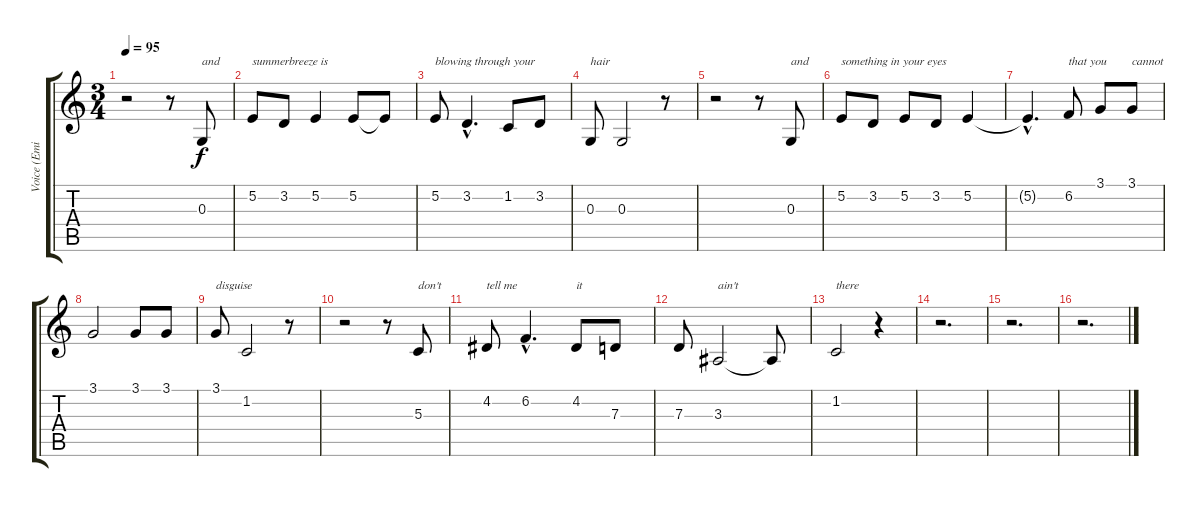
\track ("Voice (Emiliana Torrini)" "Voice (Emi") {instrument piccolo}
\staff {score tabs}
\tuning (E4 B3 G3 D3 A2 E2) {hide}
\ts (3 4)
\tempo 95
\clef g2
\ks c
r.2{dy f} r.8 0.3.8{txt "and"} |
5.2.8{txt "summerbreeze is"} 3.2.8 5.2.4 5.2.8 5.2{t}.8 |
5.2.8{txt "blowing through your"} 3.2{hac}.4{d} 1.2.8 3.2.8 |
0.3.8{txt "hair"} 0.3.2 r.8 |
r.2 r.8 0.3.8{txt "and"} |
5.2.8{txt "something in your eyes"} 3.2.8 5.2.8 3.2.8 5.2.4 |
5.2{hac t}.4{d} 6.2.8{txt "that you"} 3.1.8 3.1.8{txt "cannot"} |
3.1.2 3.1.8 3.1.8 |
3.1.8{txt "disguise"} 1.2.2 r.8 |
r.2 r.8 5.3.8{txt "don't"} |
4.2.8{txt "tell me"} 6.2{hac}.4{d} 4.2.8{txt "it"} 7.3.8 |
7.3.8 3.3.2{txt "ain't"} 3.3{t}.8 |
1.2.2{txt "there"} r.4 |
r.2{d} |
r.2{d} |
r.2{d}
